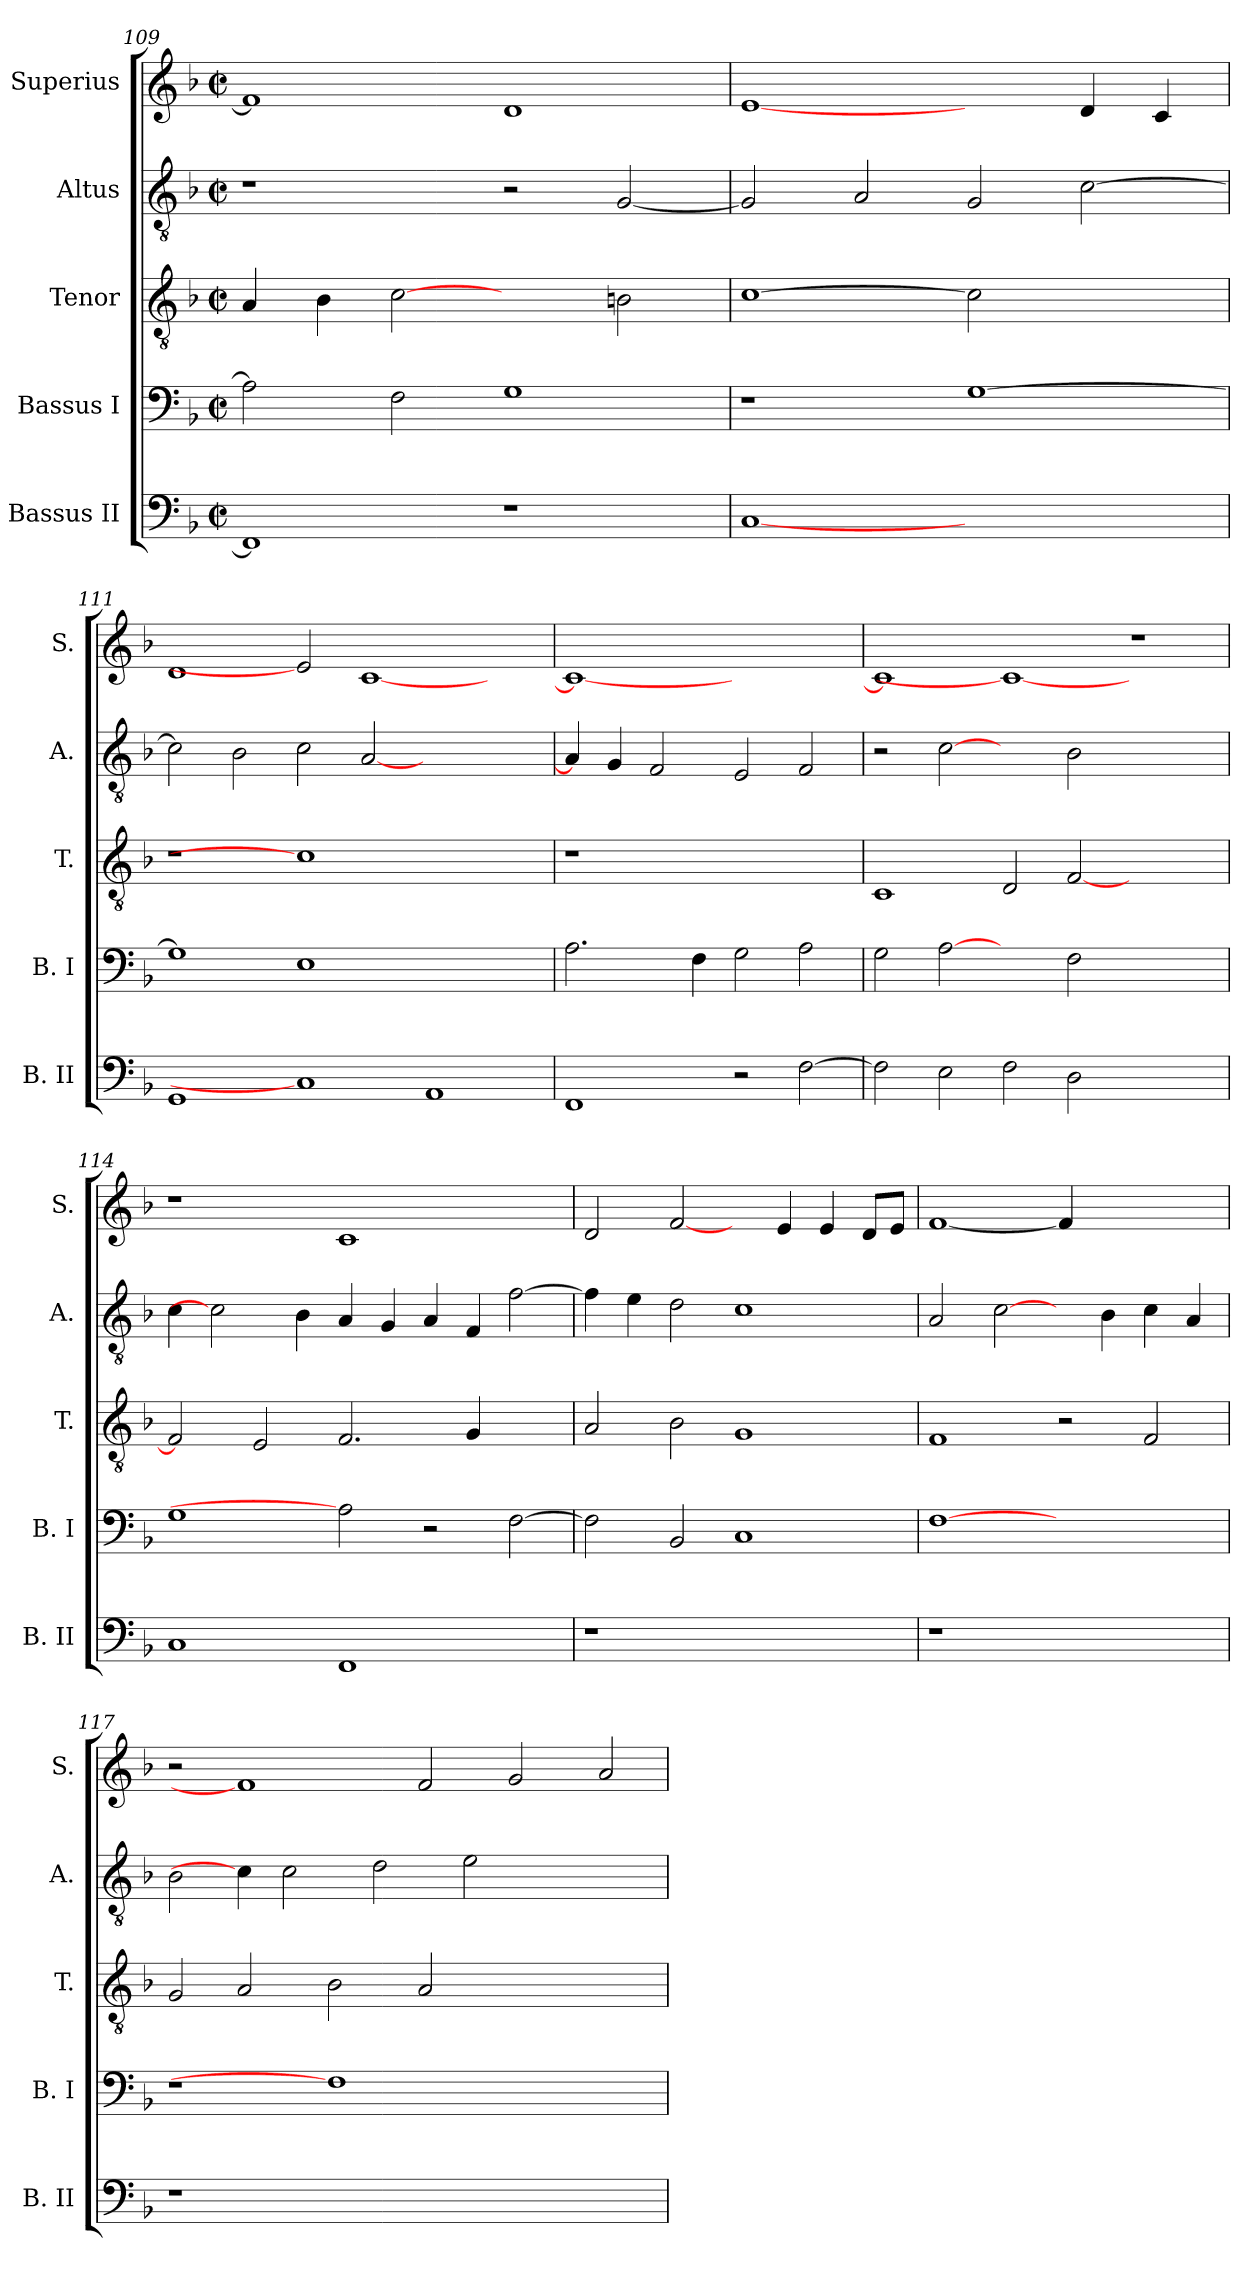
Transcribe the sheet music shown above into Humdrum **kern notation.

**kern	**kern	**kern	**kern	**kern
*part5	*part4	*part3	*part2	*part1
*staff5	*staff4	*staff3	*staff2	*staff1
*I"Bassus II	*I"Bassus I	*I"Tenor	*I"Altus	*I"Superius
*I'B. II	*I'B. I	*I'T.	*I'A.	*I'S.
*clefF4	*clefF4	*clefGv2	*clefGv2	*clefG2
*	*	*ITrd7c12	*ITrd7c12	*
*k[b-]	*k[b-]	*k[b-]	*k[b-]	*k[b-]
*F:	*F:	*F:	*F:	*F:
*M2/2	*M2/2	*M2/2	*M2/2	*M2/2
*met(c|)	*met(c|)	*met(c|)	*met(c|)	*met(c|)
=109	=109	=109	=109	=109
1FFi]	2Ai\]	4AAi/	1r	1fi]
.	.	4BB-i\	.	.
.	2Fi\	[2Ci	.	.
1r	1Gi	2ryy	2r	1di
.	.	2BBni\	[<2GGi/	.
!!LO:LB:g=z
=110	=110	=110	=110	=110
[1Ci	1r	[1Ci	2GGi/]	[1ei
.	.	.	2AAi/	.
1ryy	[>1Gi	2Ci]	2GGi/	2ryy
.	.	2ryy	[>2Ci\	4di/
.	.	.	.	4ci/
=111	=111	=111	=111	=111
!	!	!LO:N:vis=1	!	!
1GGi	1Gi]	1r	2Ci\]	1di
.	.	.	2BB-i\	.
1Ci]	1Ei	1Ci]	2Ci\	2ei]
.	.	.	[<2AAi/	[<1ci
1AAi	1ryy	1ryy	1ryy	.
.	.	.	.	2ryy
=112	=112	=112	=112	=112
!	!	!LO:N:vis=1	!	!
1FFi	2.Ai\	1r	4AAi/]	1ci_<
.	.	.	4GGi/	.
.	.	.	2FFi/	.
.	4Fi\	.	.	.
2r	2Gi\	1ryy	2EEi/	1ryy
[>2Fi\	2Ai\	.	2FFi/	.
=113	=113	=113	=113	=113
2Fi\]	2Gi\	1CCi	2r	1ci]
2Ei\	[2Ai	.	[2Ci	.
2Fi\	2ryy	2DDi/	2ryy	1ci_
2Di\	2Fi\	[<2FFi/	2BB-i\	.
1ryy	1ryy	1ryy	1ryy	1r
!!LO:PB:g=z
=114	=114	=114	=114	=114
1Ci	1Gi	2FFi/]	4Ci\	1r
.	.	.	2Ci]	.
.	.	2EEi/	.	.
.	.	.	4BB-i\	.
1FFi	2Ai]	2.FFi/	4AAi/	1ci
.	.	.	4GGi/	.
.	2r	.	4AAi/	.
.	.	4GGi/	4FFi/	.
2ryy	[>2Fi\	2ryy	[>2Fi\	2ryy
=115	=115	=115	=115	=115
!LO:N:vis=1	!	!	!	!
1r	2Fi\]	2AAi/	4Fi\]	2di/
.	.	.	4Ei\	.
.	2BB-i/	2BB-i\	2Di\	[2fi/
1ryy	1Ci	1GGi	1Ci	4ryy
.	.	.	.	4ei/
.	.	.	.	4ei/
.	.	.	.	8di/L
.	.	.	.	8ei/J
=116	=116	=116	=116	=116
!LO:N:vis=1	!	!	!	!
1r	[1Fi	1FFi	2AAi/	[1fi
.	.	.	[2Ci\	.
1ryy	1ryy	2r	4ryy	4fi/]
.	.	.	4BB-i\	2.ryy
.	.	2FFi/	4Ci\	.
.	.	.	4AAi/	.
=117	=117	=117	=117	=117
!LO:N:vis=1	!LO:N:vis=1	!	!	!
1r	1r	2GGi/	2BB-i\	2r
.	.	2AAi/	4Ci\]	1fi]
.	.	.	2Ci\	.
0ryy	1Fi]	2BB-i\	.	.
.	.	.	2Di\	.
.	.	2AAi/	.	2fi/
.	.	.	2Ei\	.
.	1ryy	1ryy	.	2gi/
.	.	.	2.ryy	.
.	.	.	.	2ai/
=	=	=	=	=
*-	*-	*-	*-	*-
